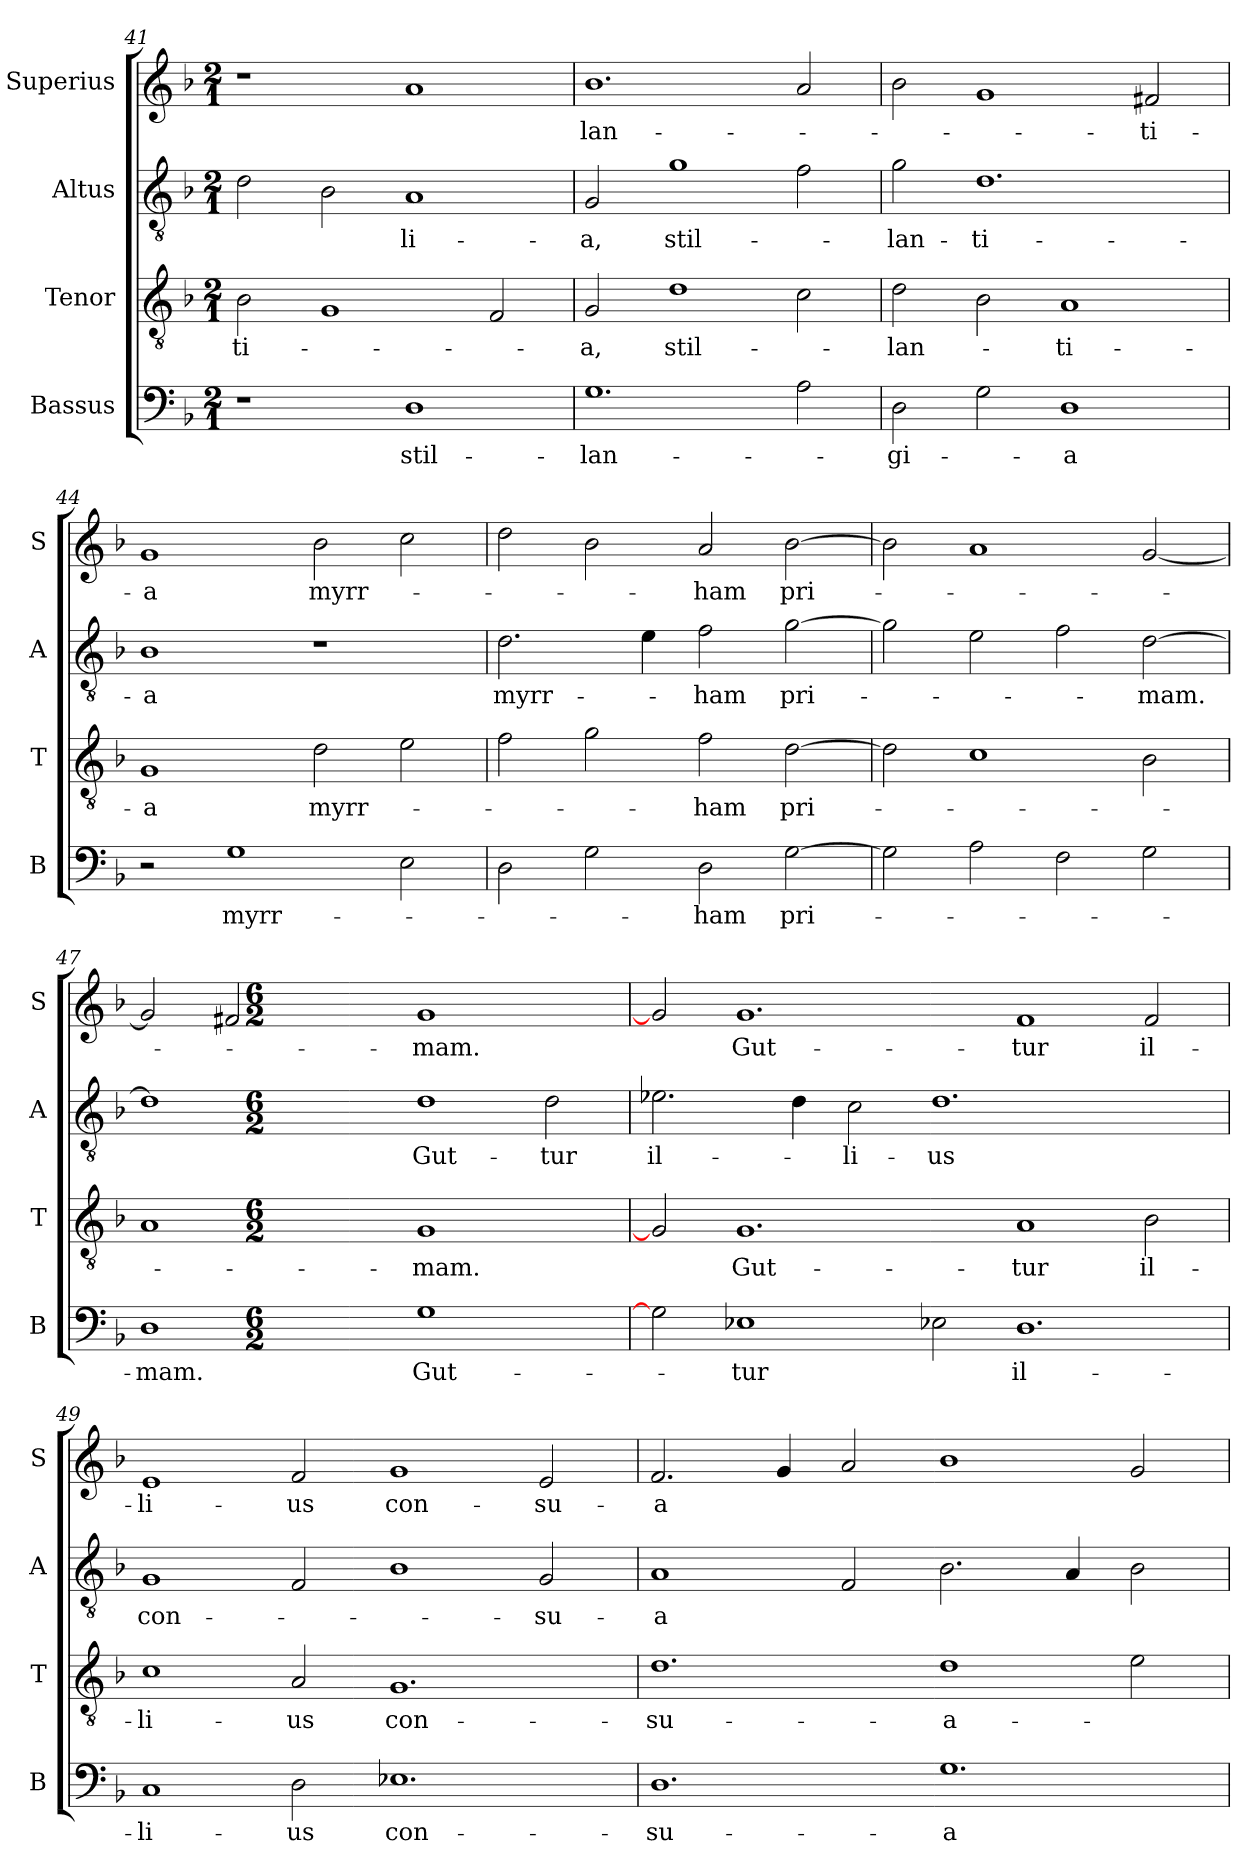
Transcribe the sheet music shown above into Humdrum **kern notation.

**kern	**text	**kern	**text	**kern	**text	**kern	**text
*part4	*part4	*part3	*part3	*part2	*part2	*part1	*part1
*staff4	*staff4	*staff3	*staff3	*staff2	*staff2	*staff1	*staff1
*I"Bassus	*	*I"Tenor	*	*I"Altus	*	*I"Superius	*
*I'B	*	*I'T	*	*I'A	*	*I'S	*
*clefF4	*	*clefGv2	*	*clefGv2	*	*clefG2	*
*k[b-]	*	*k[b-]	*	*k[b-]	*	*k[b-]	*
*M2/1	*	*M2/1	*	*M2/1	*	*M2/1	*
=41	=41	=41	=41	=41	=41	=41	=41
1r	.	2B-\	-ti-	2d\	.	1r	.
.	.	1G	.	2B-\	.	.	.
1D	stil-	.	.	1A	-li-	1a	.
.	.	2F/	.	.	.	.	.
=42	=42	=42	=42	=42	=42	=42	=42
1.G	-lan-	2G/	-a,	2G/	-a,	1.b-	lan-
.	.	1d	stil-	1g	stil-	.	.
2A\	.	2c\	.	2f\	.	2a/	.
=43	=43	=43	=43	=43	=43	=43	=43
2D\	-gi-	2d\	-lan-	2g\	-lan-	2b-\	.
2G\	.	2B-\	.	1.d	-ti-	1g	.
1D	-a	1A	-ti-	.	.	.	.
.	.	.	.	.	.	2f#X/	-ti-
=44	=44	=44	=44	=44	=44	=44	=44
2r	.	1G	-a	1B-	-a	1g	-a
1G	myrr-	.	.	.	.	.	.
.	.	2d\	myrr-	1r	.	2b-\	myrr-
2E\	.	2e\	.	.	.	2cc\	.
=45	=45	=45	=45	=45	=45	=45	=45
2D\	.	2f\	.	2.d\	myrr-	2dd\	.
2G\	.	2g\	.	.	.	2b-\	.
.	.	.	.	4e\	.	.	.
2D\	-ham	2f\	-ham	2f\	-ham	2a/	-ham
[2G\	pri-	[2d\	pri-	[2g\	pri-	[2b-\	pri-
=46	=46	=46	=46	=46	=46	=46	=46
2G\]	.	2d\]	.	2g\]	.	2b-\]	.
2A\	.	1c	.	2e\	.	1a	.
2F\	.	.	.	2f\	.	.	.
2G\	.	2B-\	.	[2d\	-mam.	[2g/	.
=47	=47	=47	=47	=47	=47	=47	=47
1D	-mam.	1A	.	1d]	.	2g/]	.
.	.	.	.	.	.	2f#X/	.
*M6/2	*	*M6/2	*	*M6/2	*	*M6/2	*
[1G	Gut-	[1G	-mam.	1d	Gut-	[1g	-mam.
2ryy	.	2ryy	.	2d\	-tur	2ryy	.
=48	=48	=48	=48	=48	=48	=48	=48
2G]	.	2G]	.	2.e-X\	il-	2g]	.
1E-X	-tur	1.G	Gut-	.	.	1.g	Gut-
.	.	.	.	4d\	.	.	.
.	.	.	.	2c\	-li-	.	.
2E-X\	.	.	.	1.d	-us	.	.
1.D	il-	1A	-tur	.	.	1f	-tur
.	.	2B-\	il-	2ryy	.	2f/	il-
=49	=49	=49	=49	=49	=49	=49	=49
1C	-li-	1c	-li-	1G	con-	1e	-li-
2D\	-us	2A/	-us	2F/	.	2f/	-us
1.E-X	con-	1.G	con-	1B-	.	1g	con-
.	.	.	.	2G/	-su-	2e/	-su-
=50	=50	=50	=50	=50	=50	=50	=50
1.D	-su-	1.d	-su-	1A	-a	2.f/	-a
.	.	.	.	.	.	4g/	.
.	.	.	.	2F/	.	2a/	.
1.G	-a-	1d	-a-	2.B-\	.	1b-	.
.	.	.	.	4A/	.	.	.
.	.	2e\	.	2B-\	.	2g/	.
=	=	=	=	=	=	=	=
*-	*-	*-	*-	*-	*-	*-	*-
